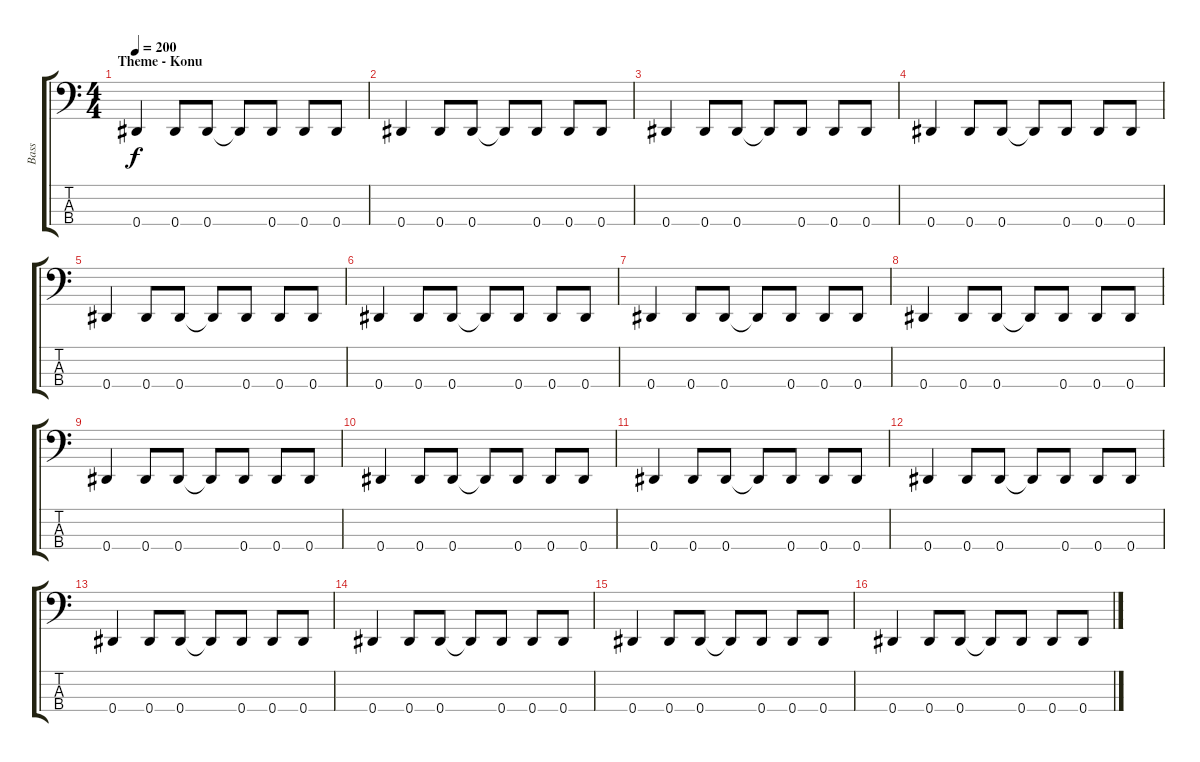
\track ("Bass" "Bass") {instrument electricbasspick}
\staff {score tabs}
\tuning (Gb2 Db2 Ab1 Eb1) {hide}
\ts (4 4)
\section ("" "Theme - Konu")
\tempo 200
\clef f4
\ks c
0.4.4{dy f} 0.4.8 0.4.8 0.4{t}.8 0.4.8 0.4.8 0.4.8 |
0.4.4 0.4.8 0.4.8 0.4{t}.8 0.4.8 0.4.8 0.4.8 |
0.4.4 0.4.8 0.4.8 0.4{t}.8 0.4.8 0.4.8 0.4.8 |
0.4.4 0.4.8 0.4.8 0.4{t}.8 0.4.8 0.4.8 0.4.8 |
0.4.4 0.4.8 0.4.8 0.4{t}.8 0.4.8 0.4.8 0.4.8 |
0.4.4 0.4.8 0.4.8 0.4{t}.8 0.4.8 0.4.8 0.4.8 |
0.4.4 0.4.8 0.4.8 0.4{t}.8 0.4.8 0.4.8 0.4.8 |
0.4.4 0.4.8 0.4.8 0.4{t}.8 0.4.8 0.4.8 0.4.8 |
0.4.4 0.4.8 0.4.8 0.4{t}.8 0.4.8 0.4.8 0.4.8 |
0.4.4 0.4.8 0.4.8 0.4{t}.8 0.4.8 0.4.8 0.4.8 |
0.4.4 0.4.8 0.4.8 0.4{t}.8 0.4.8 0.4.8 0.4.8 |
0.4.4 0.4.8 0.4.8 0.4{t}.8 0.4.8 0.4.8 0.4.8 |
0.4.4 0.4.8 0.4.8 0.4{t}.8 0.4.8 0.4.8 0.4.8 |
0.4.4 0.4.8 0.4.8 0.4{t}.8 0.4.8 0.4.8 0.4.8 |
0.4.4 0.4.8 0.4.8 0.4{t}.8 0.4.8 0.4.8 0.4.8 |
0.4.4 0.4.8 0.4.8 0.4{t}.8 0.4.8 0.4.8 0.4.8
